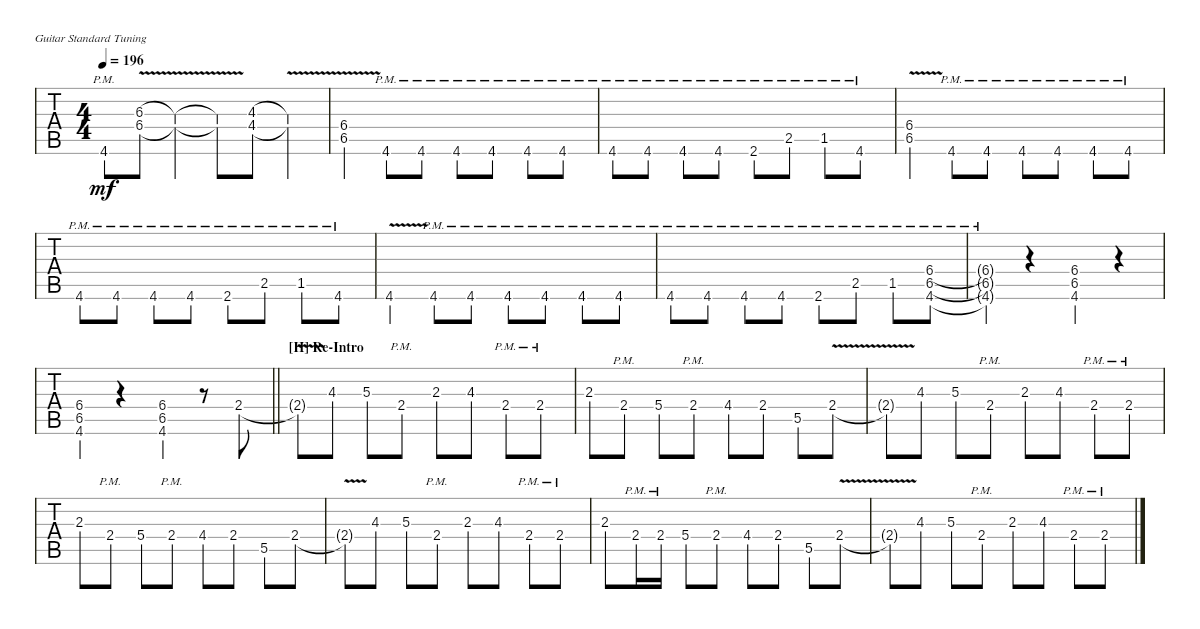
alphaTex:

\defaultSystemsLayout 4
\bracketExtendMode nobrackets
\singleTrackTrackNamePolicy hidden
\multiTrackTrackNamePolicy hidden
\otherSystemsTrackNameOrientation horizontal
\defaultBarNumberDisplay Hide
\track ("Electric Guitar" "E-Gt") {instrument overdrivenguitar}
\staff {tabs}
\tuning (E4 B3 G3 D3 A2 E2)
\ts (4 4)
\tempo 196
\clef g2
\ks c
4.6{pm}.8{dy mf} (6.4 6.3{v}).8 (6.3{v t} 6.4{v t}).4 (6.4{v t} 6.3{v t}).8 (4.4 4.3).8 (4.3{v t} 4.4{v t}).4 |
(6.5 6.4{v}).4 4.6{pm}.8 4.6{pm}.8 4.6{pm}.8 4.6{pm}.8 4.6{pm}.8 4.6{pm}.8 |
4.6{pm}.8 4.6{pm}.8 4.6{pm}.8 4.6{pm}.8 2.6{pm}.8 2.5{pm}.8 1.5{pm}.8 4.6{pm}.8 |
(6.5 6.4{v}).4 4.6{pm}.8 4.6{pm}.8 4.6{pm}.8 4.6{pm}.8 4.6{pm}.8 4.6{pm}.8 |
4.6{pm}.8 4.6{pm}.8 4.6{pm}.8 4.6{pm}.8 2.6{pm}.8 2.5{pm}.8 1.5{pm}.8 4.6{pm}.8 |
4.6{v}.4 4.6{pm}.8 4.6{pm}.8 4.6{pm}.8 4.6{pm}.8 4.6{pm}.8 4.6{pm}.8 |
4.6{pm}.8 4.6{pm}.8 4.6{pm}.8 4.6{pm}.8 2.6{pm}.8 2.5{pm}.8 1.5{pm}.8 (4.6{pm} 6.5 6.4).8 |
(6.5{t} 6.4{t} 4.6{pm t}).4 r.4 (4.6 6.5 6.4).4 r.4 |
\barLineRight lightlight
(4.6 6.5 6.4).4 r.4 (4.6 6.5 6.4).4 r.8 2.4.8 |
\section ("H" "Re-Intro")
2.4{v t}.8 4.3.8 5.3.8 2.4{pm}.8 2.3.8 4.3.8 2.4{pm}.8 2.4{pm}.8 |
2.3.8 2.4{pm}.8 5.4.8 2.4{pm}.8 4.4.8 2.4.8 5.5.8 2.4{v}.8 |
2.4{v t}.8 4.3.8 5.3.8 2.4{pm}.8 2.3.8 4.3.8 2.4{pm}.8 2.4{pm}.8 |
2.3.8 2.4{pm}.8 5.4.8 2.4{pm}.8 4.4.8 2.4.8 5.5.8 2.4.8 |
2.4{v t}.8 4.3.8 5.3.8 2.4{pm}.8 2.3.8 4.3.8 2.4{pm}.8 2.4{pm}.8 |
2.3.8 2.4{pm}.16 2.4{pm}.16 5.4.8 2.4{pm}.8 4.4.8 2.4.8 5.5.8 2.4{v}.8 |
2.4{v t}.8 4.3.8 5.3.8 2.4{pm}.8 2.3.8 4.3.8 2.4{pm}.8 2.4{pm}.8
